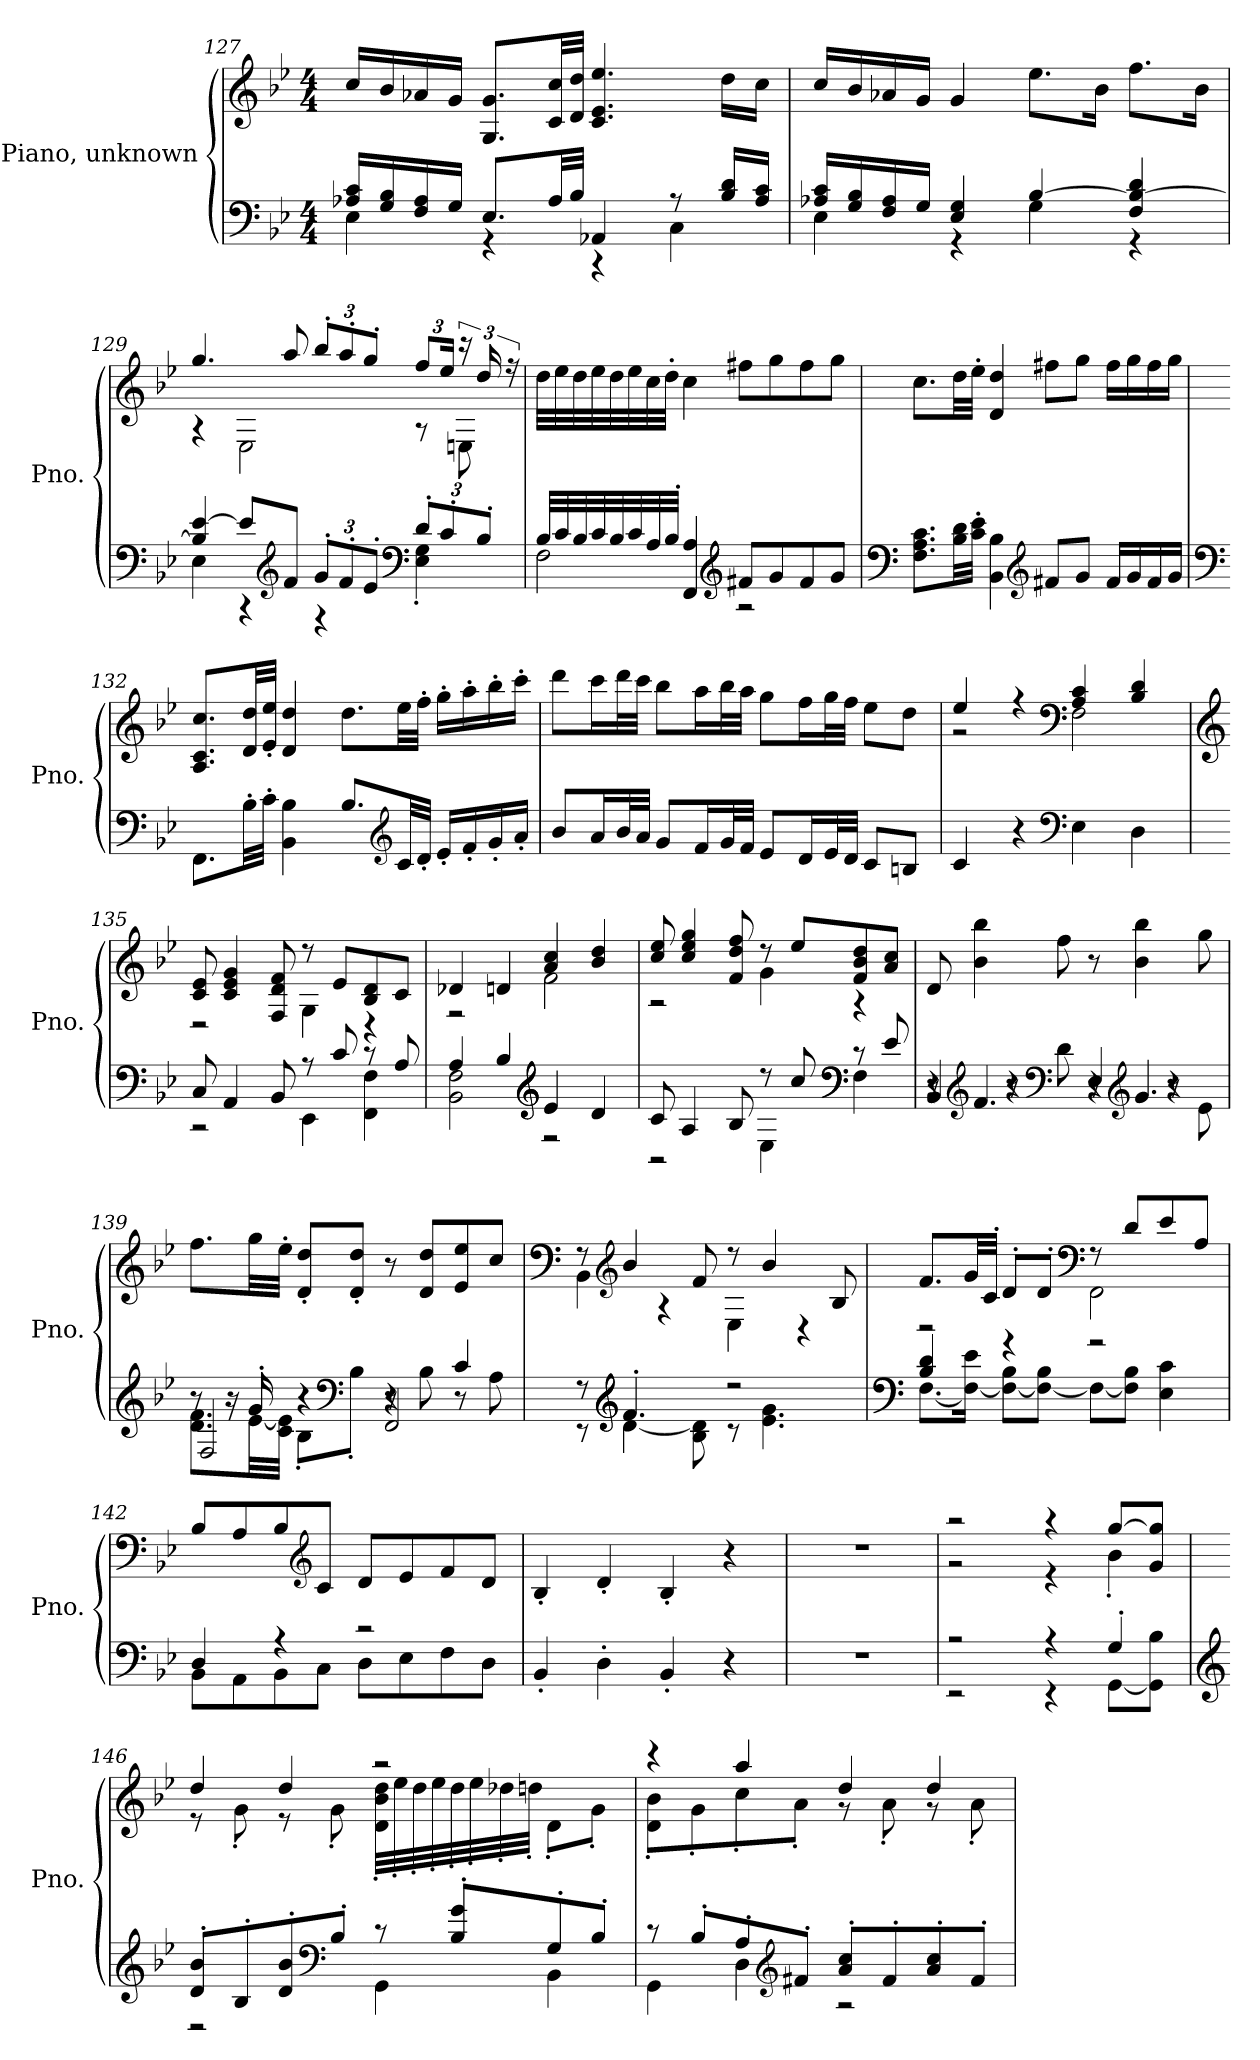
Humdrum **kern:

**kern	**kern
*part1	*part1
*staff2	*staff1
*I"Piano, unknown	*
*I'Pno.	*
*clefF4	*clefG2
*k[b-e-]	*k[b-e-]
*M4/4	*M4/4
=127	=127
*^	*
16A-X/ 16c/LL	4E-\	16cc/LL
16G/ 16B-/	.	16b-/
16F/ 16A-/	.	16a-X/
16G/JJ	.	16g/JJ
8.E-/L	4r	8.G/ 8.g/L
32A-/LL	.	32c/ 32cc/LL
32B-/JJJ	.	32d/ 32dd/JJJ
4AA-X/	4r	4.c/ 4.e-/ 4.ee-/
8r	4C\	.
16B-/ 16d/LL	.	16dd\LL
16A-/ 16c/JJ	.	16cc\JJ
=128	=128	=128
16A-X/ 16c/LL	4E-\	16cc/LL
16G/ 16B-/	.	16b-/
16F/ 16A-/	.	16a-X/
16G/JJ	.	16g/JJ
4E-/ 4G/	4r	4g/
[4B-/	4G\	8.ee-\L
.	.	16b-\Jk
4F/ 4B-/_ 4d/	4r	8.ff\L
.	.	16b-\Jk
!!LO:LB:g=z
=129	=129	=129
*	*	*^
4B-/] [4e-/	4E-\	4.gg/	4r
8e-/L]	4r	.	2E-\
*clefG2	*	*	*
8f/J	.	8aa/	.
*Xbrackettup	*	*Xbrackettup	*
12g'/L	4r	12bb-'/L	.
12f'/	.	12aa'/	.
12e-'/J	.	12gg'/J	.
*clefF4	*	*	*
12d'/L	4E-\' 4G\'	12ff/L	8r
12c'/	.	24ee-/Jk	.
*	*	*brackettup	*
.	.	24r	8En\
12B-'/J	.	24dd/	.
.	.	24r	.
*	*	*v	*v
=130	=130	=130
32B-/LLL	2F\	32dd\LLL
32c/	.	32ee-\
32B-/	.	32dd\
32c/	.	32ee-\
32B-/	.	32dd\
32c/	.	32ee-\
32A/	.	32cc\
32B-'/JJJ	.	32dd'\JJJ
4FF/ 4A/	.	4cc\
*clefG2	*	*
8f#X/L	2r	8ff#X\L
8g/	.	8gg\
8f#/	.	8ff#\
8g/J	.	8gg\J
*v	*v	*
!!LO:LB:g=z
=131	=131
*clefF4	*
8.F\ 8.A\ 8.c\L	8.cc\L
32B-\ 32d\LL	32dd\LL
32c\' 32e-\'JJJ	32ee-'\JJJ
4BB-\ 4B-\	4d/ 4dd/
*clefG2	*
8f#X/L	8ff#X\L
8g/J	8gg\J
16f#/LL	16ff#\LL
16g/	16gg\
16f#/	16ff#\
16g/JJ	16gg\JJ
=132	=132
*clefF4	*
8.FF\L	8.A/ 8.c/ 8.cc/L
32B-'\LL	32d/ 32dd/LL
32c'\JJJ	32e-/' 32ee-/'JJJ
4BB-\ 4B-\	4d/ 4dd/
8.B-/L	8.dd\L
*clefG2	*
32c/LL	32ee-\LL
32d'/JJJ	32ff'\JJJ
16e-'/LL	16gg'\LL
16f'/	16aa'\
16g'/	16bb-'\
16a'/JJ	16ccc'\JJ
!!LO:LB:g=z
=133	=133
8b-/L	8ddd\L
16a/L	16ccc\L
32b-/L	32ddd\L
32a/JJJ	32ccc\JJJ
8g/L	8bb-\L
16f/L	16aa\L
32g/L	32bb-\L
32f/JJJ	32aa\JJJ
8e-/L	8gg\L
16d/L	16ff\L
32e-/L	32gg\L
32d/JJJ	32ff\JJJ
8c/L	8ee-\L
8Bn/J	8dd\J
=134	=134
*	*^
4c/	4ee-/	2r
4r	4r	.
*clefF4	*clefF4	*
4E-\	4A/ 4c/	2F\
4D\	4B-/ 4d/	.
=135	=135	=135
*	*clefG2	*
*^	*	*
8C/	2r	8c/ 8e-/	2r
4AA/	.	4c/ 4e-/ 4g/	.
8BB-/	.	8F/ 8d/ 8f/	.
8r	4EE-\	8r	4G\
8c/	.	8e-/L	.
8r	4FF\ 4F\	8B-/ 8d/	4r
8A/	.	8c/J	.
=136	=136	=136	=136
4A/	2BB-\ 2F\	4d-X/	2r
4B-/	.	4dn/	.
*clefG2	*	*	*
4e-/	2r	4a/ 4cc/	2f\
4d/	.	4b-/ 4dd/	.
!!LO:LB:g=z	!!
=137	=137	=137	=137
8c/	2r	8cc/ 8ee-/	2r
4A/	.	4cc/ 4ee-/ 4gg/	.
8B-/	.	8f/ 8dd/ 8ff/	.
8r	4E-\	8r	4g\
8cc/	.	8ee-/L	.
*clefF4	*	*	*
8r	4F\	8f/ 8b-/ 8dd/	4r
8e-/	.	8a/ 8cc/J	.
*	*	*v	*v
=138	=138	=138
*	*^	*
8r	4r	4BB-/	8d/
*clefG2	*	*	*
4.f/	.	.	4b-\ 4bb-\
.	8r	4r	.
*clefF4	*	*	*
.	8d\	.	8ff\
8r	4r	4E-/	8r
*clefG2	*	*	*
4.g/	.	.	4b-\ 4bb-\
.	8r	4r	.
.	8e-\	.	8gg\
=139	=139	=139	=139
8r	8.d\ 8.f\L	2F/	8.ff\L
16r	.	.	.
16g'/	[32e-\LL	.	32gg\LL
.	32c\ 32e-\]JJJ	.	32ee-'\JJJ
4r	8B-'\L	.	8d/' 8dd/'L
*clefF4	*	*	*
.	8B-'\J	.	8d/' 8dd/'J
4r	8r	2FF/	8r
.	8B-\	.	8d/ 8dd/L
4c/	8r	.	8e-/ 8ee-/
.	8A\	.	8cc/J
*v	*v	*v	*
!!LO:PB:g=z
=140	=140
*	*clefF4
*^	*^
8r	8r	8r	4BB-\
*clefG2	*	*clefG2	*
4.f'/	[4d\	4b-/	.
.	.	.	4r
.	8B-\ 8d\]	8f/	.
2r	8r	8r	4E-\
.	4.e-\ 4.g\	4b-/	.
.	.	.	4r
.	.	8B-/	.
=141	=141	=141	=141
*clefF4	*	*	*
4B-/ 4d/	[8.F\L	8.f/L	2r
.	16F\_ 16e-\Jk	32g/LL	.
.	.	32c'/JJJ	.
4r	8F\_ 8B-\L	8d'/L	.
.	8F\_ 8B-\J	8d'/J	.
*	*	*clefF4	*
2r	8F\L_	8r	2FF\
.	8F\] 8B-\J	8d/L	.
.	4E-\ 4c\	8e-/	.
.	.	8A/J	.
*	*	*v	*v
=142	=142	=142
4D/	8BB-\L	8B-/L
.	8AA\	8A/
4r	8BB-\	8B-/
*	*	*clefG2
.	8C\J	8c/J
2r	8D\L	8d/L
.	8E-\	8e-/
.	8F\	8f/
.	8D\J	8d/J
*v	*v	*
=143	=143
4BB-'/	4B-'/
4D'\	4d'/
4BB-'/	4B-'/
4r	4r
=144	=144
1r	1r
!!LO:LB:g=z
=145	=145
*^	*^
2r	2r	2r	2r
4r	4r	4r	4r
4G'/	[8GG\L	[8gg/L	4b-'\
.	8GG\] 8B-\J	8g/ 8gg/]J	.
=146	=146	=146	=146
*clefG2	*	*	*
8d/' 8b-/'L	2r	4dd/	8r
8B-'/	.	.	8g'\
8d/' 8b-/'	.	4dd/	8r
*clefF4	*	*	*
8B-'/J	.	.	8g'\
8r	4GG\	2r	32d\' 32b-\' 32dd\'LLL
.	.	.	32ee-'\
.	.	.	32dd'\
.	.	.	32ee-'\
8B-/' 8g/'L	.	.	32dd'\
.	.	.	32ee-'\
.	.	.	32dd-X'\
.	.	.	32ddn'\JJJ
8G'/	4BB-\	.	8d'\L
8B-'/J	.	.	8g'\J
=147	=147	=147	=147
8r	4GG\	4r	8d\' 8b-\'L
8B-'/L	.	.	8g'\
8A'/	4D\	4aa/	8cc'\
*clefG2	*	*	*
8f#X'/J	.	.	8a'\J
8a/' 8cc/'L	2r	4dd/	8r
8f#'/	.	.	8a'\
8a/' 8cc/'	.	4dd/	8r
8f#'/J	.	.	8a'\
*v	*v	*	*
*	*v	*v
=	=
*-	*-
